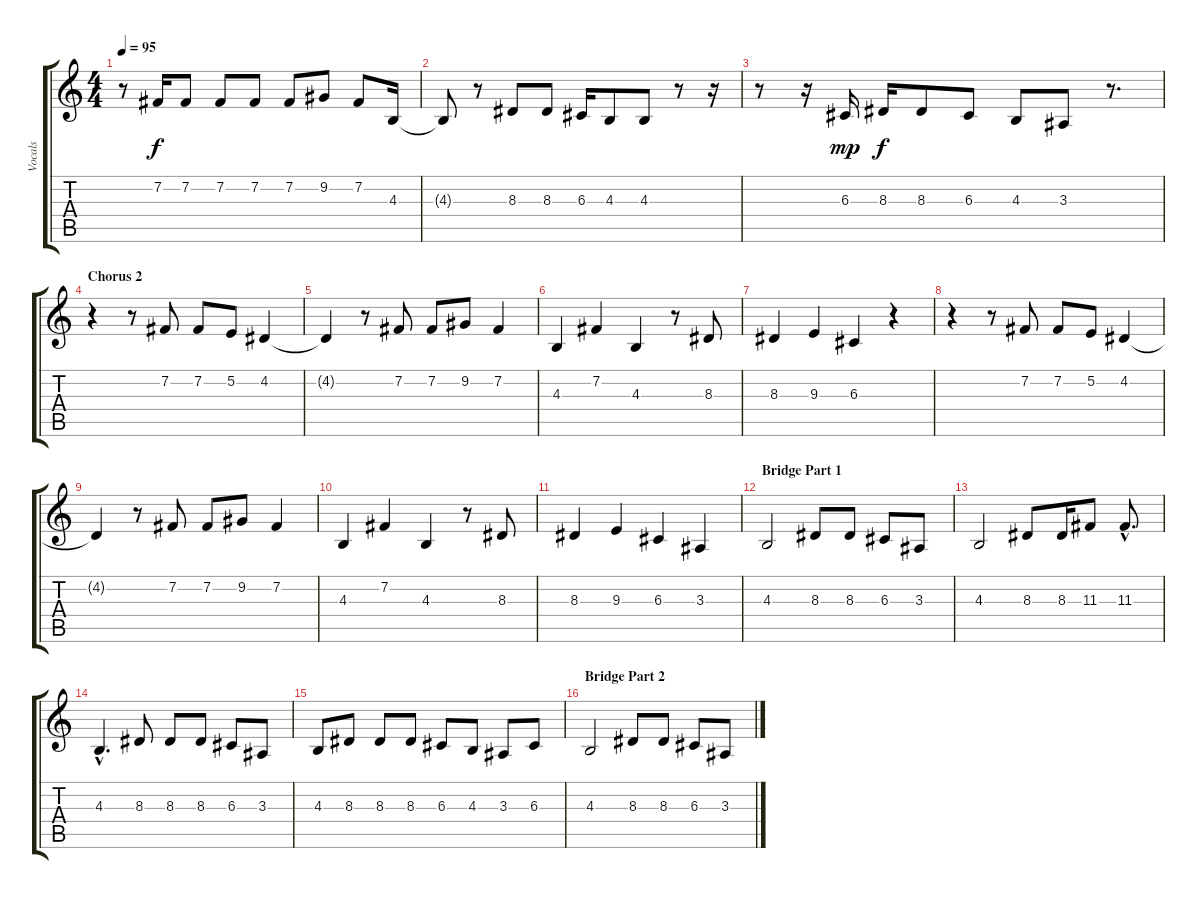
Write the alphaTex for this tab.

\track ("Vocals" "Vocals") {instrument tenorsax}
\staff {score tabs}
\tuning (E4 B3 G3 D3 A2 E2) {hide}
\ts (4 4)
\tempo 95
\clef g2
\ks c
r.8{dy f} 7.2.16 7.2.8 7.2.8 7.2.8 7.2.8 9.2.8 7.2.8 4.3.16 |
4.3{t}.8 r.8 8.3.8 8.3.8 6.3.16 4.3.8 4.3.8 r.8 r.16 |
r.8 r.16 6.3.16{dy mp} 8.3.16{dy f} 8.3.8 6.3.8 4.3.8 3.3.8 r.8{d} |
\section ("" "Chorus 2")
r.4 r.8 7.2.8 7.2.8 5.2.8 4.2.4 |
4.2{t}.4 r.8 7.2.8 7.2.8 9.2.8 7.2.4 |
4.3.4 7.2.4 4.3.4 r.8 8.3.8 |
8.3.4 9.3.4 6.3.4 r.4 |
r.4 r.8 7.2.8 7.2.8 5.2.8 4.2.4 |
4.2{t}.4 r.8 7.2.8 7.2.8 9.2.8 7.2.4 |
4.3.4 7.2.4 4.3.4 r.8 8.3.8 |
8.3.4 9.3.4 6.3.4 3.3.4 |
\section ("" "Bridge Part 1")
4.3.2 8.3.8 8.3.8 6.3.8 3.3.8 |
4.3.2 8.3.8 8.3.16 11.3.8 11.3{hac}.8{d} |
4.3{hac}.4{d} 8.3.8 8.3.8 8.3.8 6.3.8 3.3.8 |
4.3.8 8.3.8 8.3.8 8.3.8 6.3.8 4.3.8 3.3.8 6.3.8 |
\section ("" "Bridge Part 2")
4.3.2 8.3.8 8.3.8 6.3.8 3.3.8
